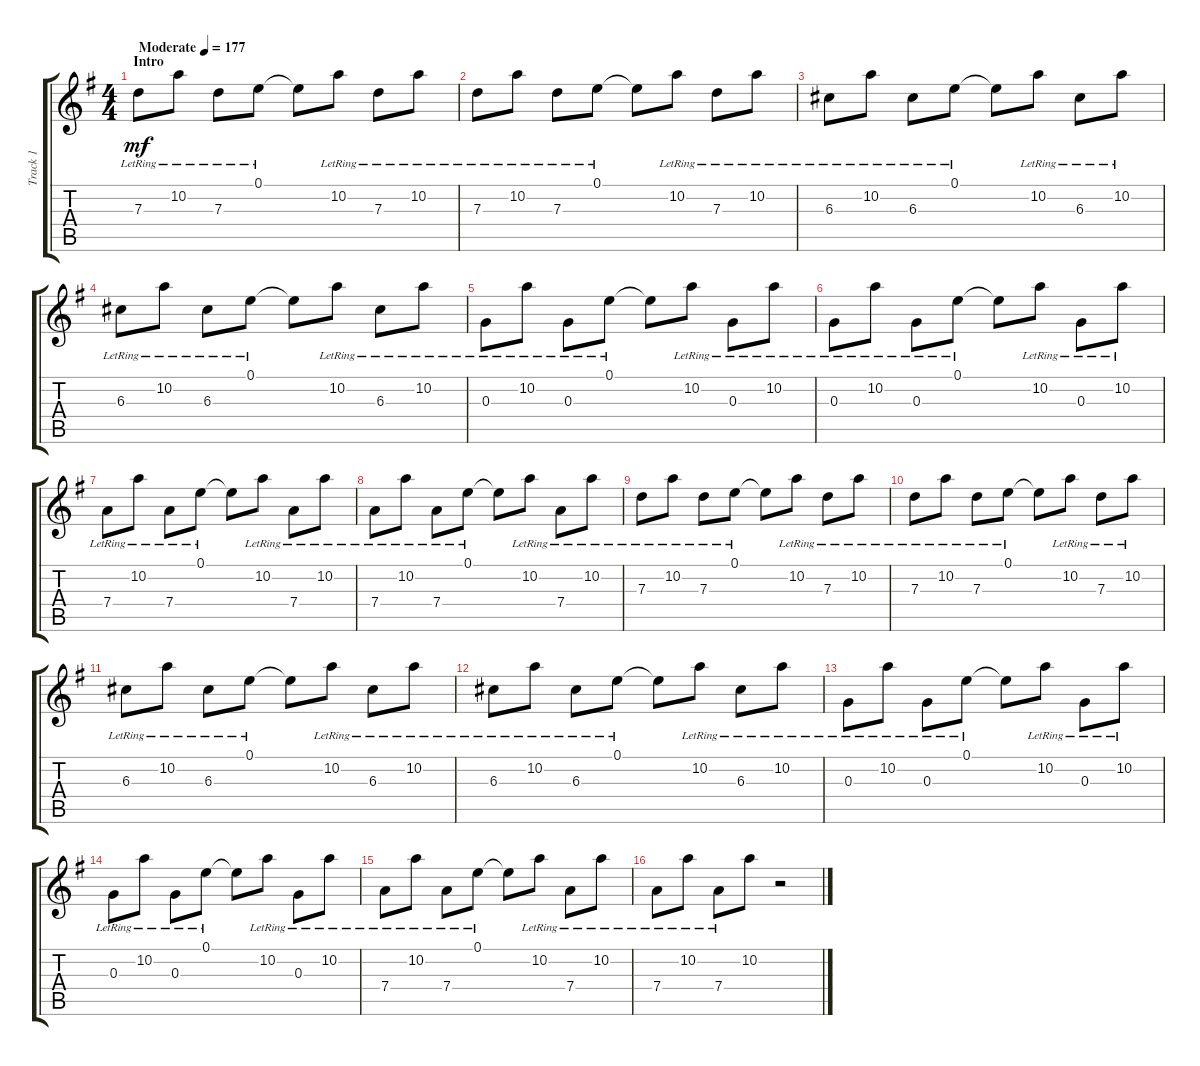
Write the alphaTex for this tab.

\track ("Track 1" "Track 1") {instrument electricguitarclean}
\staff {score tabs}
\tuning (E4 B3 G3 D3 A2 E2) {hide}
\ts (4 4)
\section ("" "Intro")
\tempo (177 "Moderate")
\clef g2
\ks g
7.3{lr}.8{dy mf instrument electricguitarclean} 10.2{lr}.8 7.3{lr}.8 0.1{lr}.8 0.1{t}.8 10.2{lr}.8 7.3{lr}.8 10.2{lr}.8 |
7.3{lr}.8 10.2{lr}.8 7.3{lr}.8 0.1{lr}.8 0.1{t}.8 10.2{lr}.8 7.3{lr}.8 10.2{lr}.8 |
6.3{lr}.8 10.2{lr}.8 6.3{lr}.8 0.1{lr}.8 0.1{t}.8 10.2{lr}.8 6.3{lr}.8 10.2{lr}.8 |
6.3{lr}.8 10.2{lr}.8 6.3{lr}.8 0.1{lr}.8 0.1{t}.8 10.2{lr}.8 6.3{lr}.8 10.2{lr}.8 |
0.3{lr}.8 10.2{lr}.8 0.3{lr}.8 0.1{lr}.8 0.1{t}.8 10.2{lr}.8 0.3{lr}.8 10.2{lr}.8 |
0.3{lr}.8 10.2{lr}.8 0.3{lr}.8 0.1{lr}.8 0.1{t}.8 10.2{lr}.8 0.3{lr}.8 10.2{lr}.8 |
7.4{lr}.8 10.2{lr}.8 7.4{lr}.8 0.1{lr}.8 0.1{t}.8 10.2{lr}.8 7.4{lr}.8 10.2{lr}.8 |
7.4{lr}.8 10.2{lr}.8 7.4{lr}.8 0.1{lr}.8 0.1{t}.8 10.2{lr}.8 7.4{lr}.8 10.2{lr}.8 |
7.3{lr}.8 10.2{lr}.8 7.3{lr}.8 0.1{lr}.8 0.1{t}.8 10.2{lr}.8 7.3{lr}.8 10.2{lr}.8 |
7.3{lr}.8 10.2{lr}.8 7.3{lr}.8 0.1{lr}.8 0.1{t}.8 10.2{lr}.8 7.3{lr}.8 10.2{lr}.8 |
6.3{lr}.8 10.2{lr}.8 6.3{lr}.8 0.1{lr}.8 0.1{t}.8 10.2{lr}.8 6.3{lr}.8 10.2{lr}.8 |
6.3{lr}.8 10.2{lr}.8 6.3{lr}.8 0.1{lr}.8 0.1{t}.8 10.2{lr}.8 6.3{lr}.8 10.2{lr}.8 |
0.3{lr}.8 10.2{lr}.8 0.3{lr}.8 0.1{lr}.8 0.1{t}.8 10.2{lr}.8 0.3{lr}.8 10.2{lr}.8 |
0.3{lr}.8 10.2{lr}.8 0.3{lr}.8 0.1{lr}.8 0.1{t}.8 10.2{lr}.8 0.3{lr}.8 10.2{lr}.8 |
7.4{lr}.8 10.2{lr}.8 7.4{lr}.8 0.1{lr}.8 0.1{t}.8 10.2{lr}.8 7.4{lr}.8 10.2{lr}.8 |
7.4{lr}.8 10.2{lr}.8 7.4{lr}.8 10.2.8 r.2
